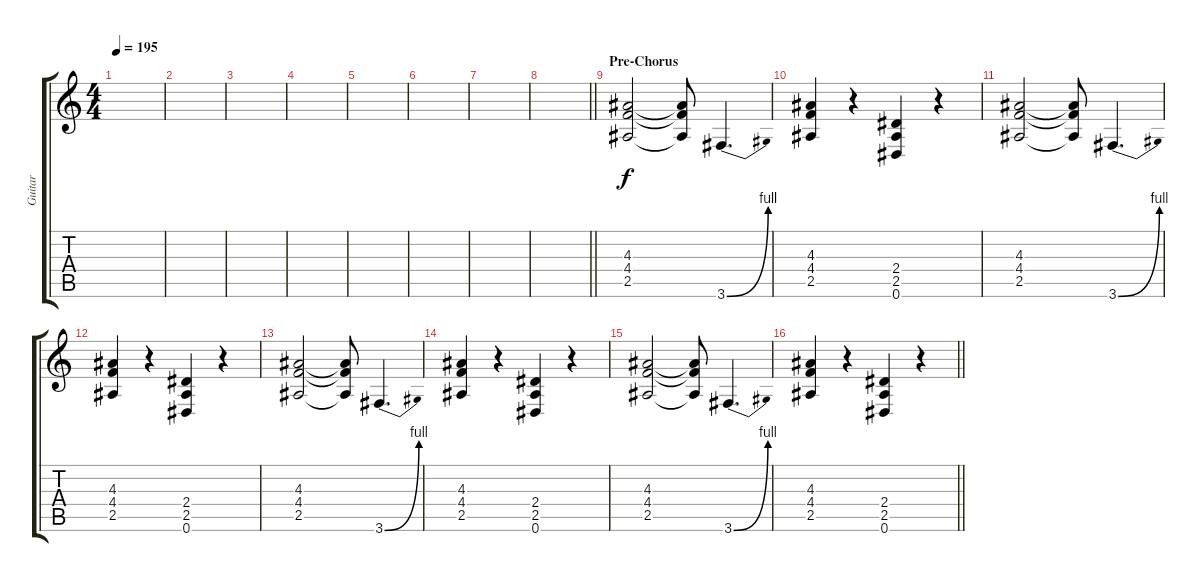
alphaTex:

\track ("Guitar" "Guitar") {instrument overdrivenguitar}
\staff {score tabs}
\tuning (Eb4 Bb3 Gb3 Db3 Ab2 Eb2) {hide}
\ts (4 4)
\tempo 195
\clef g2
\ks c
|
|
|
|
|
|
|
\barLineRight lightlight
|
\section ("" "Pre-Chorus")
(4.3 4.4 2.5).2 (4.3{t} 4.4{t} 2.5{t}).8 3.6{be (bend 0 0 60 4)}.4{d} |
(4.3 4.4 2.5).4 r.4 (2.4 2.5 0.6).4 r.4 |
(4.3 4.4 2.5).2 (4.3{t} 4.4{t} 2.5{t}).8 3.6{be (bend 0 0 60 4)}.4{d} |
(4.3 4.4 2.5).4 r.4 (2.4 2.5 0.6).4 r.4 |
(4.3 4.4 2.5).2 (4.3{t} 4.4{t} 2.5{t}).8 3.6{be (bend 0 0 60 4)}.4{d} |
(4.3 4.4 2.5).4 r.4 (2.4 2.5 0.6).4 r.4 |
(4.3 4.4 2.5).2 (4.3{t} 4.4{t} 2.5{t}).8 3.6{be (bend 0 0 60 4)}.4{d} |
\barLineRight lightlight
(4.3 4.4 2.5).4 r.4 (2.4 2.5 0.6).4 r.4
